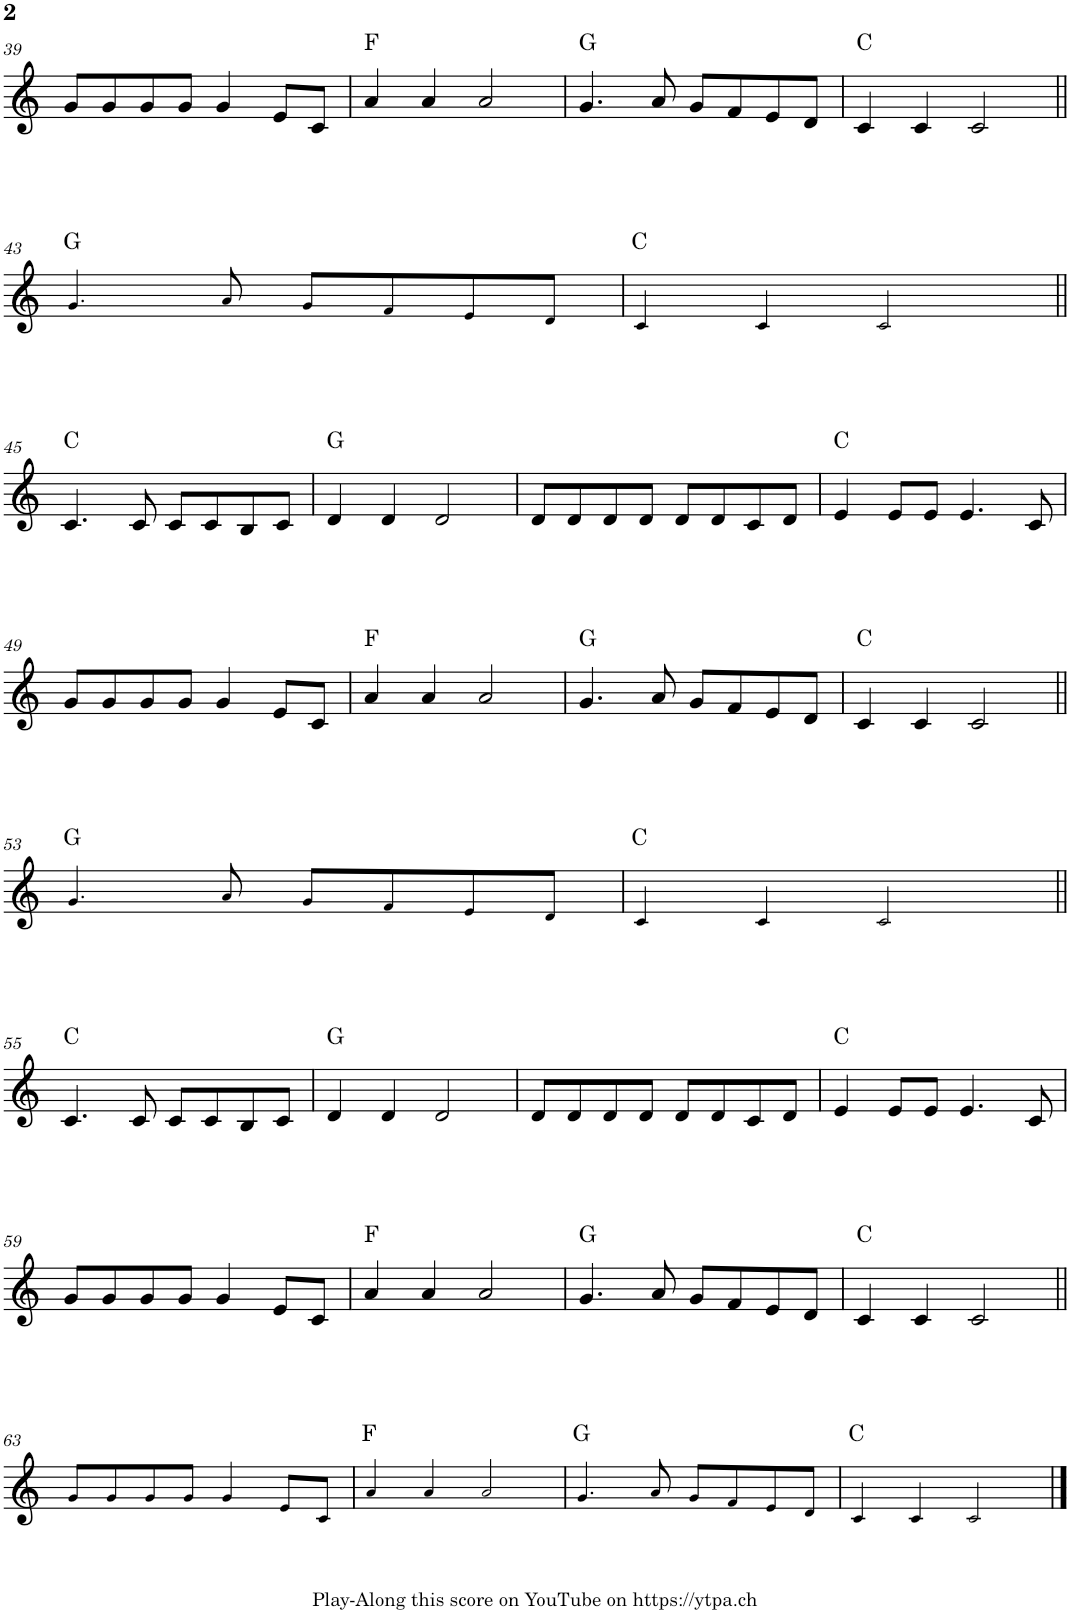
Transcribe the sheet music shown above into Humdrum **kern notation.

**kern	**harte
*part1	*part1
*staff1	*
*I"Piano	*
*I'Pno.	*
!!LO:PB:g=z
*clefG2	*
*k[]	*
*M4/4	*
=39	=39
8g/L	.
8g/	.
8g/	.
8g/J	.
4g/	.
8e/L	.
8c/J	.
=40	=40
4a/	F:maj
4a/	.
2a/	.
=41	=41
4.g/	G:maj
8a/	.
8g/L	.
8f/	.
8e/	.
8d/J	.
=42	=42
4c/	C:maj
4c/	.
2c/	.
!!LO:LB:g=z
=43||	=43||
4.g!/	G:maj
8a!/	.
8g!/L	.
8f!/	.
8e!/	.
8d!/J	.
=44	=44
4c!/	C:maj
4c!/	.
2c!/	.
!!LO:LB:g=z
=45||	=45||
4.c/	C:maj
8c/	.
8c/L	.
8c/	.
8B/	.
8c/J	.
=46	=46
4d/	G:maj
4d/	.
2d/	.
=47	=47
8d/L	.
8d/	.
8d/	.
8d/J	.
8d/L	.
8d/	.
8c/	.
8d/J	.
=48	=48
4e/	C:maj
8e/L	.
8e/J	.
4.e/	.
8c/	.
!!LO:LB:g=z
=49	=49
8g/L	.
8g/	.
8g/	.
8g/J	.
4g/	.
8e/L	.
8c/J	.
=50	=50
4a/	F:maj
4a/	.
2a/	.
=51	=51
4.g/	G:maj
8a/	.
8g/L	.
8f/	.
8e/	.
8d/J	.
=52	=52
4c/	C:maj
4c/	.
2c/	.
!!LO:LB:g=z
=53||	=53||
4.g!/	G:maj
8a!/	.
8g!/L	.
8f!/	.
8e!/	.
8d!/J	.
=54	=54
4c!/	C:maj
4c!/	.
2c!/	.
!!LO:LB:g=z
=55||	=55||
4.c/	C:maj
8c/	.
8c/L	.
8c/	.
8B/	.
8c/J	.
=56	=56
4d/	G:maj
4d/	.
2d/	.
=57	=57
8d/L	.
8d/	.
8d/	.
8d/J	.
8d/L	.
8d/	.
8c/	.
8d/J	.
=58	=58
4e/	C:maj
8e/L	.
8e/J	.
4.e/	.
8c/	.
!!LO:LB:g=z
=59	=59
8g/L	.
8g/	.
8g/	.
8g/J	.
4g/	.
8e/L	.
8c/J	.
=60	=60
4a/	F:maj
4a/	.
2a/	.
=61	=61
4.g/	G:maj
8a/	.
8g/L	.
8f/	.
8e/	.
8d/J	.
=62	=62
4c/	C:maj
4c/	.
2c/	.
!!LO:LB:g=z
=63||	=63||
8g!/L	.
8g!/	.
8g!/	.
8g!/J	.
4g!/	.
8e!/L	.
8c!/J	.
=64	=64
4a!/	F:maj
4a!/	.
2a!/	.
=65	=65
4.g!/	G:maj
8a!/	.
8g!/L	.
8f!/	.
8e!/	.
8d!/J	.
=66	=66
4c!/	C:maj
4c!/	.
2c!/	.
==	==
*-	*-
